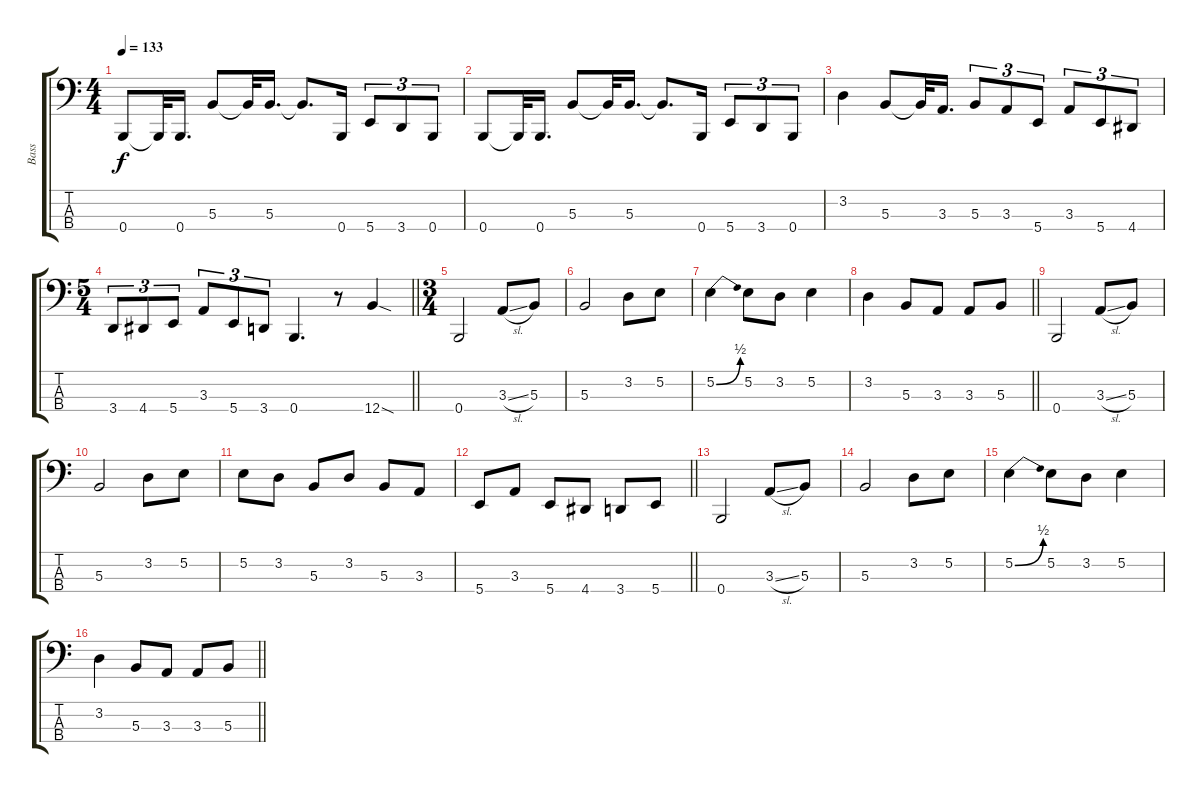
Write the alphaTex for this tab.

\track ("Bass" "Bass") {instrument electricbassfinger}
\staff {score tabs}
\tuning (E2 B1 Gb1 B0) {hide}
\ts (4 4)
\tempo 133
\clef f4
\ks c
0.4.8{dy f} 0.4{t}.32 0.4.16{d} 5.3.8 5.3{t}.32 5.3.16{d} 5.3{t}.8{d} 0.4.16 5.4.8{tu (3 2)} 3.4.8{tu (3 2)} 0.4.8{tu (3 2)} |
0.4.8 0.4{t}.32 0.4.16{d} 5.3.8 5.3{t}.32 5.3.16{d} 5.3{t}.8{d} 0.4.16 5.4.8{tu (3 2)} 3.4.8{tu (3 2)} 0.4.8{tu (3 2)} |
3.2.4 5.3.8 5.3{t}.32 3.3.16{d} 5.3.8{tu (3 2)} 3.3.8{tu (3 2)} 5.4.8{tu (3 2)} 3.3.8{tu (3 2)} 5.4.8{tu (3 2)} 4.4.8{tu (3 2)} |
\ts (5 4)
\barLineRight lightlight
3.4.8{tu (3 2)} 4.4.8{tu (3 2)} 5.4.8{tu (3 2)} 3.3.8{tu (3 2)} 5.4.8{tu (3 2)} 3.4.8{tu (3 2)} 0.4.4{d} r.8 12.4{sod}.4 |
\ts (3 4)
\section ("" "")
0.4.2 3.3{sl}.8 5.3.8 |
5.3.2 3.2.8 5.2.8 |
5.2{be (bend 0 0 60 2)}.4 5.2.8 3.2.8 5.2.4 |
\barLineRight lightlight
3.2.4 5.3.8 3.3.8 3.3.8 5.3.8 |
0.4.2 3.3{sl}.8 5.3.8 |
5.3.2 3.2.8 5.2.8 |
5.2.8 3.2.8 5.3.8 3.2.8 5.3.8 3.3.8 |
\barLineRight lightlight
5.4.8 3.3.8 5.4.8 4.4.8 3.4.8 5.4.8 |
0.4.2 3.3{sl}.8 5.3.8 |
5.3.2 3.2.8 5.2.8 |
5.2{be (bend 0 0 60 2)}.4 5.2.8 3.2.8 5.2.4 |
\barLineRight lightlight
3.2.4 5.3.8 3.3.8 3.3.8 5.3.8
